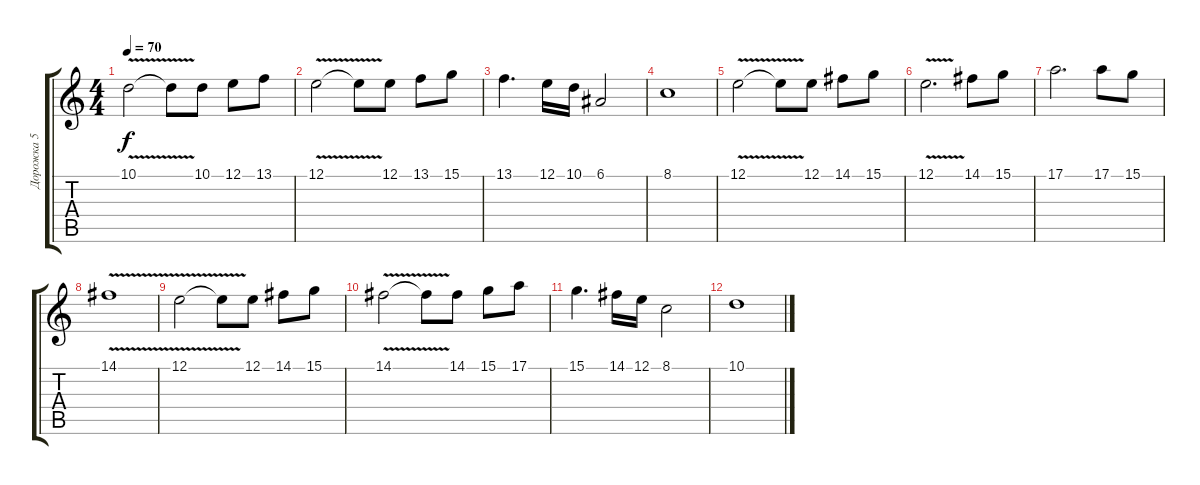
\track ("Дорожка 5" "Дорожка 5") {instrument pad4choir}
\staff {score tabs}
\tuning (E4 B3 G3 D3 A2 E2) {hide}
\ts (4 4)
\tempo 70
\clef g2
\ks c
10.1{v}.2{dy f} 10.1{t}.8 10.1.8 12.1.8 13.1.8 |
12.1{v}.2 12.1{t}.8 12.1.8 13.1.8 15.1.8 |
13.1.4{d} 12.1.16 10.1.16 6.1.2 |
8.1.1 |
12.1{v}.2 12.1{t}.8 12.1.8 14.1.8 15.1.8 |
12.1{v}.2{d} 14.1.8 15.1.8 |
17.1.2{d} 17.1.8 15.1.8 |
14.1{v}.1 |
12.1{v}.2 12.1{t}.8 12.1.8 14.1.8 15.1.8 |
14.1{v}.2 14.1{t}.8 14.1.8 15.1.8 17.1.8 |
15.1.4{d} 14.1.16 12.1.16 8.1.2 |
10.1.1
